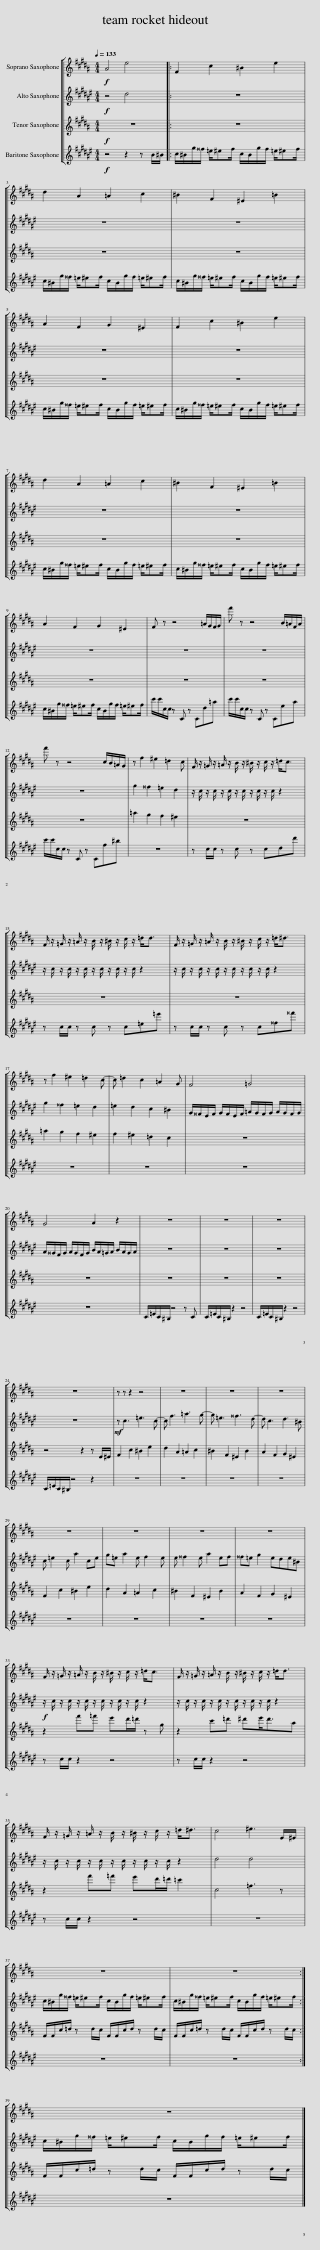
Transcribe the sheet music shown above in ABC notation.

X:1
%%score [ 1 2 3 4 ]
L:1/8
Q:1/4=133
M:4/4
I:linebreak $
K:none
V:1 treble transpose=-2
V:2 treble transpose=-9
V:3 treble transpose=-14
V:4 treble transpose=-21
V:1
[K:B]!f! A4 e4 |: F2 c2 ^B2 e2 |$ d2 A2 =A2 c2 | ^B2 F2 ^E2 =B2 |$ A2 F2 G2 ^E2 | %5
 F2 c2 ^B2 e2 |$ d2 A2 =A2 c2 | ^B2 F2 ^E2 =B2 |$ A2 F2 G2 ^E2 | F z z4 =A/G/F/G/ | %10
 f' z z4 B/=A/F/A/ |$ f' z z4 c/B/=A/G/ | z f2 ^e2 =d2 c | F/ z/ =G/ z/ =A/ z/ B/ z/ ^B/ z/ c/ z/ =d<c |$ F/ z/ =G/ z/ =A/ z/ B/ z/ ^B/ z/ c/ z/ =d<d | %15
 F/ z/ =G/ z/ =A/ z/ B/ z/ ^B/ z/ c/ z/ =d<^d |$ z f2 ^e2 =d2 c- | c =d2 c2 =A2 G | F4 =G4 |$ G4 A2 z2 | %20
 z8 | z8 | z8 |$ z8 | z z z2 z4 | %25
 z8 | z8 | z8 |$ z8 | z8 | %30
 z8 | z8 |$ F/ z/ =G/ z/ =A/ z/ B/ z/ ^B/ z/ c/ z/ =d<c | F/ z/ =G/ z/ =A/ z/ B/ z/ ^B/ z/ c/ z/ =d<d |$ F/ z/ =G/ z/ =A/ z/ B/ z/ ^B/ z/ c/ z/ =d<^d | %35
 c4 ^e3 E/^E/ |$ z8 | z8 :|$ z8 |] %39
V:2
[K:F#]!f! z4 d4 |: z8 |$ z8 | z8 |$ z8 | %5
 z8 |$ z8 | z8 |$ z8 | z8 | %10
 z8 |$ z8 | g2 ^^f2 =e2 d2 | z/ c/ z/ c/ z/ c/ z/ c/ z/ c/ z/ c/ z2 |$ z/ c/ z/ c/ z/ c/ z/ c/ z/ c/ z/ c/ z2 | %15
 z/ c/ z/ c/ z/ c/ z/ c/ z/ c/ z/ c/ z2 |$ g2 ^^f2 =e2 d2 | =e2 d2 c2 ^B2 | G/^^F/E/F/ G/F/E/F/ =A/G/F/G/ A/G/F/G/ |$ A/^^G/F/G/ A/G/F/G/ B/A/=G/A/ B/A/G/A/ | %20
 z8 | z8 | z8 |$ z8 |!mf! z c3 =e3 c- | %25
 c f3 =a3 g- | g =e3 ^^f3 d- | d c3 d3 ^B |$ c =e2 c a2 ce | g=e a2 e f2 e | %30
 e ^^f2 e a2 ef | ^^f=e g2 ede^B |$!f! z/ c/ z/ c/ z/ c/ z/ c/ z/ c/ z/ c/ z2 | z/ c/ z/ c/ z/ c/ z/ c/ z/ c/ z/ c/ z2 |$ z/ c/ z/ c/ z/ c/ z/ c/ z/ c/ z/ c/ z2 | %35
 d4 d4 |$ c/^B/g/^^f/ =e/^ef/ c/B/g/f/ =e/^ef/ | c/^B/g/^^f/ =e/^ef/ c/B/g/f/ =e/^ef/ :|$ c/^B/g/^^f/ =e/^ef/ c/B/g/f/ =e/^ef/ |] %39
V:3
[K:B]!f! z8 |: z8 |$ z8 | z8 |$ z8 | %5
 z8 |$ z8 | z8 |$ z8 | z8 | %10
 z8 |$ z8 | =a2 g2 f2 ^e2 | z8 |$ z8 | %15
 z8 |$ =a2 g2 f2 ^e2 | f2 ^e2 =d2 c2 | z8 |$ z8 | %20
 z8 | z8 | z8 |$ z4 z2 z E/^E/ | F2 c2 ^B2 e2 | %25
 d2 A2 =A2 c2 | ^B2 F2 ^E2 B2 | A2 F2 G2 ^E2 |$ F2 c2 ^B2 e2 | d2 A2 =A2 c2 | %30
 ^B2 F2 ^E2 B2 | A2 F2 G2 ^E2 |$ z2 f'=f' e'd'/=d'/ z g | z2 c'=d' ^d'e'<d'a |$ z2 f'=f' e'd'/=d'/ =c'2 | %35
 c4 =f3 z |$ F/F/c/=d/ z d/c/ F/F/c/d/ z d/c/ | F/F/c/=d/ z d/c/ F/F/c/d/ z d/c/ :|$ F/F/c/=d/ z d/c/ F/F/c/d/ z d/c/ |] %39
V:4
[K:F#]!f! z4 z2 z B/^B/ |: c/^B/g/^^f/ =e/^ef/ c/B/g/f/ =e/^ef/ |$ c/^B/g/^^f/ =e/^ef/ c/B/g/f/ =e/^ef/ | c/^B/g/^^f/ =e/^ef/ c/B/g/f/ =e/^ef/ |$ c/^B/g/^^f/ =e/^ef/ c/B/g/f/ =e/^ef/ | %5
 c/^B/g/^^f/ =e/^ef/ c/B/g/f/ =e/^ef/ |$ c/^B/g/^^f/ =e/^ef/ c/B/g/f/ =e/^ef/ | c/^B/g/^^f/ =e/^ef/ c/B/g/f/ =e/^ef/ |$ c/^B/g/^^f/ =e/^ef/ c/B/g/f/ =e/^ef/ | c'/c'/c/c/ z C z Cd=a | %10
 c'/c'/c/c/ z C z Cea |$ c'/c'/c/c/ z C z Cf^b | z8 | z c/c/ z c z cdd' |$ z c/c/ z c z c=e=e' | %15
 z c/c/ z c z c^^f^^f' |$ z8 | z8 | z8 |$ z8 | %20
 C/=E/C/^B,/ z4 z C | C/=E/C/^B,/ z2 z4 | C/=E/C/^B,/ z2 z4 |$ C/=E/C/^B,/ z4 z2 | z8 | %25
 z8 | z8 | z8 |$ z8 | z8 | %30
 z8 | z8 |$ z c/c/ z2 z4 | z c/c/ z2 z4 |$ z c/c/ z2 z4 | %35
 z8 |$ z8 | z8 :|$ z8 |] %39
